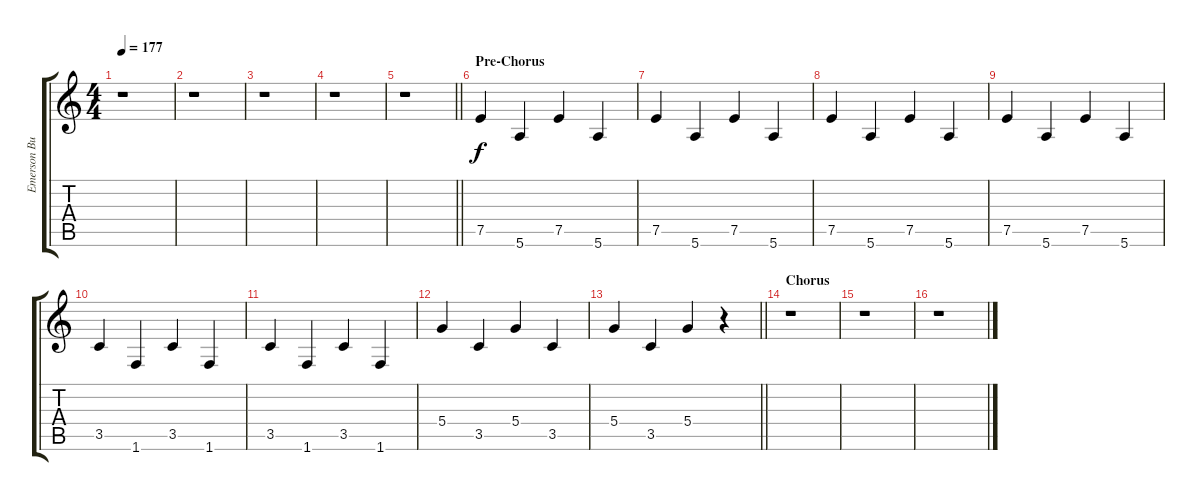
\track ("Emerson Burton (Keyboard)" "Emerson Bu") {instrument synthbass2}
\staff {score tabs}
\tuning (E4 B3 G3 D3 A2 E2) {hide}
\ts (4 4)
\tempo 177
\clef g2
\ks c
r.1{dy f} |
r.1 |
r.1 |
r.1 |
\barLineRight lightlight
r.1 |
\section ("" "Pre-Chorus")
7.5.4 5.6.4 7.5.4 5.6.4 |
7.5.4 5.6.4 7.5.4 5.6.4 |
7.5.4 5.6.4 7.5.4 5.6.4 |
7.5.4 5.6.4 7.5.4 5.6.4 |
3.5.4 1.6.4 3.5.4 1.6.4 |
3.5.4 1.6.4 3.5.4 1.6.4 |
5.4.4 3.5.4 5.4.4 3.5.4 |
\barLineRight lightlight
5.4.4 3.5.4 5.4.4 r.4 |
\section ("" "Chorus")
r.1 |
r.1 |
r.1
